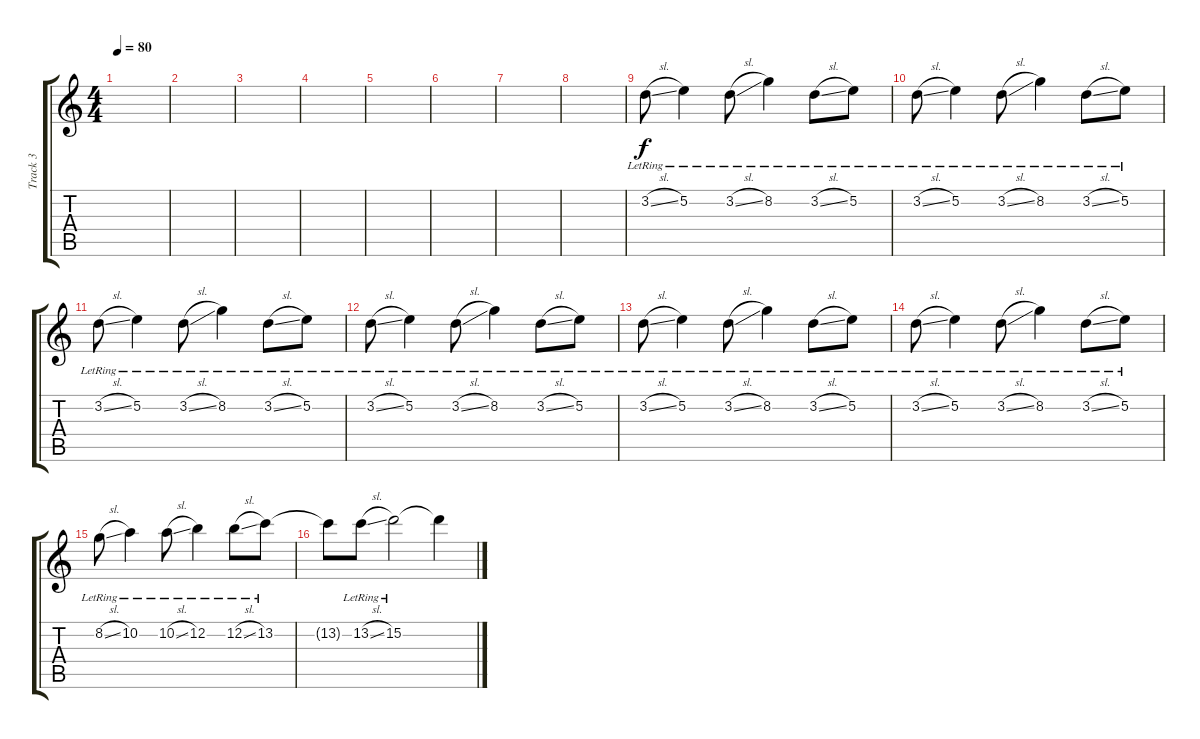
\track ("Track 3" "Track 3") {instrument acousticguitarsteel}
\staff {score tabs}
\tuning (E4 B3 G3 D3 A2 E2) {hide}
\ts (4 4)
\tempo 80
\clef g2
\ks c
|
|
|
|
|
|
|
|
3.2{sl lr}.8{volume 14 balance 10} 5.2{lr}.4 3.2{sl lr}.8 8.2{lr}.4 3.2{sl lr}.8 5.2{lr}.8 |
3.2{sl lr}.8 5.2{lr}.4 3.2{sl lr}.8 8.2{lr}.4 3.2{sl lr}.8 5.2{lr}.8 |
3.2{sl lr}.8 5.2{lr}.4 3.2{sl lr}.8 8.2{lr}.4 3.2{sl lr}.8 5.2{lr}.8 |
3.2{sl lr}.8 5.2{lr}.4 3.2{sl lr}.8 8.2{lr}.4 3.2{sl lr}.8 5.2{lr}.8 |
3.2{sl lr}.8 5.2{lr}.4 3.2{sl lr}.8 8.2{lr}.4 3.2{sl lr}.8 5.2{lr}.8 |
3.2{sl lr}.8 5.2{lr}.4 3.2{sl lr}.8 8.2{lr}.4 3.2{sl lr}.8 5.2{lr}.8 |
8.2{sl lr}.8 10.2{lr}.4 10.2{sl lr}.8 12.2{lr}.4 12.2{sl lr}.8 13.2{lr}.8 |
13.2{t}.8 13.2{sl lr}.8 15.2{lr}.2 15.2{t}.4
